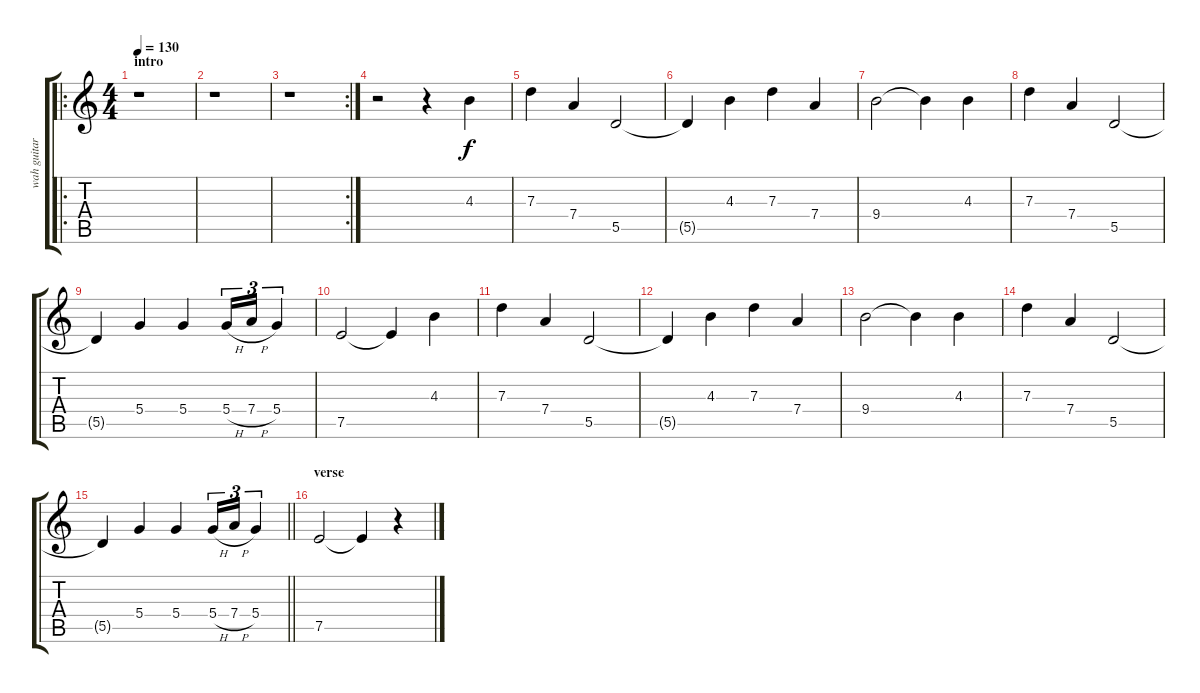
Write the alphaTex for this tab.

\track ("wah guitar" "wah guitar") {instrument overdrivenguitar}
\staff {score tabs}
\tuning (E4 B3 G3 D3 A2 E2) {hide}
\ro
\ts (4 4)
\section ("" "intro")
\tempo 130
\clef g2
\ks c
r.1{dy f instrument overdrivenguitar} |
r.1 |
\rc 2
r.1 |
r.2 r.4 4.3.4 |
7.3.4 7.4.4 5.5.2 |
5.5{t}.4 4.3.4 7.3.4 7.4.4 |
9.4.2 9.4{t}.4 4.3.4 |
7.3.4 7.4.4 5.5.2 |
5.5{t}.4 5.4.4 5.4.4 5.4{h}.16{tu (3 2)} 7.4{h}.16{tu (3 2)} 5.4.4{tu (3 2)} |
7.5.2 7.5{t}.4 4.3.4 |
7.3.4 7.4.4 5.5.2 |
5.5{t}.4 4.3.4 7.3.4 7.4.4 |
9.4.2 9.4{t}.4 4.3.4 |
7.3.4 7.4.4 5.5.2 |
\barLineRight lightlight
5.5{t}.4 5.4.4 5.4.4 5.4{h}.16{tu (3 2)} 7.4{h}.16{tu (3 2)} 5.4.4{tu (3 2)} |
\section ("" "verse")
7.5.2 7.5{t}.4 r.4
